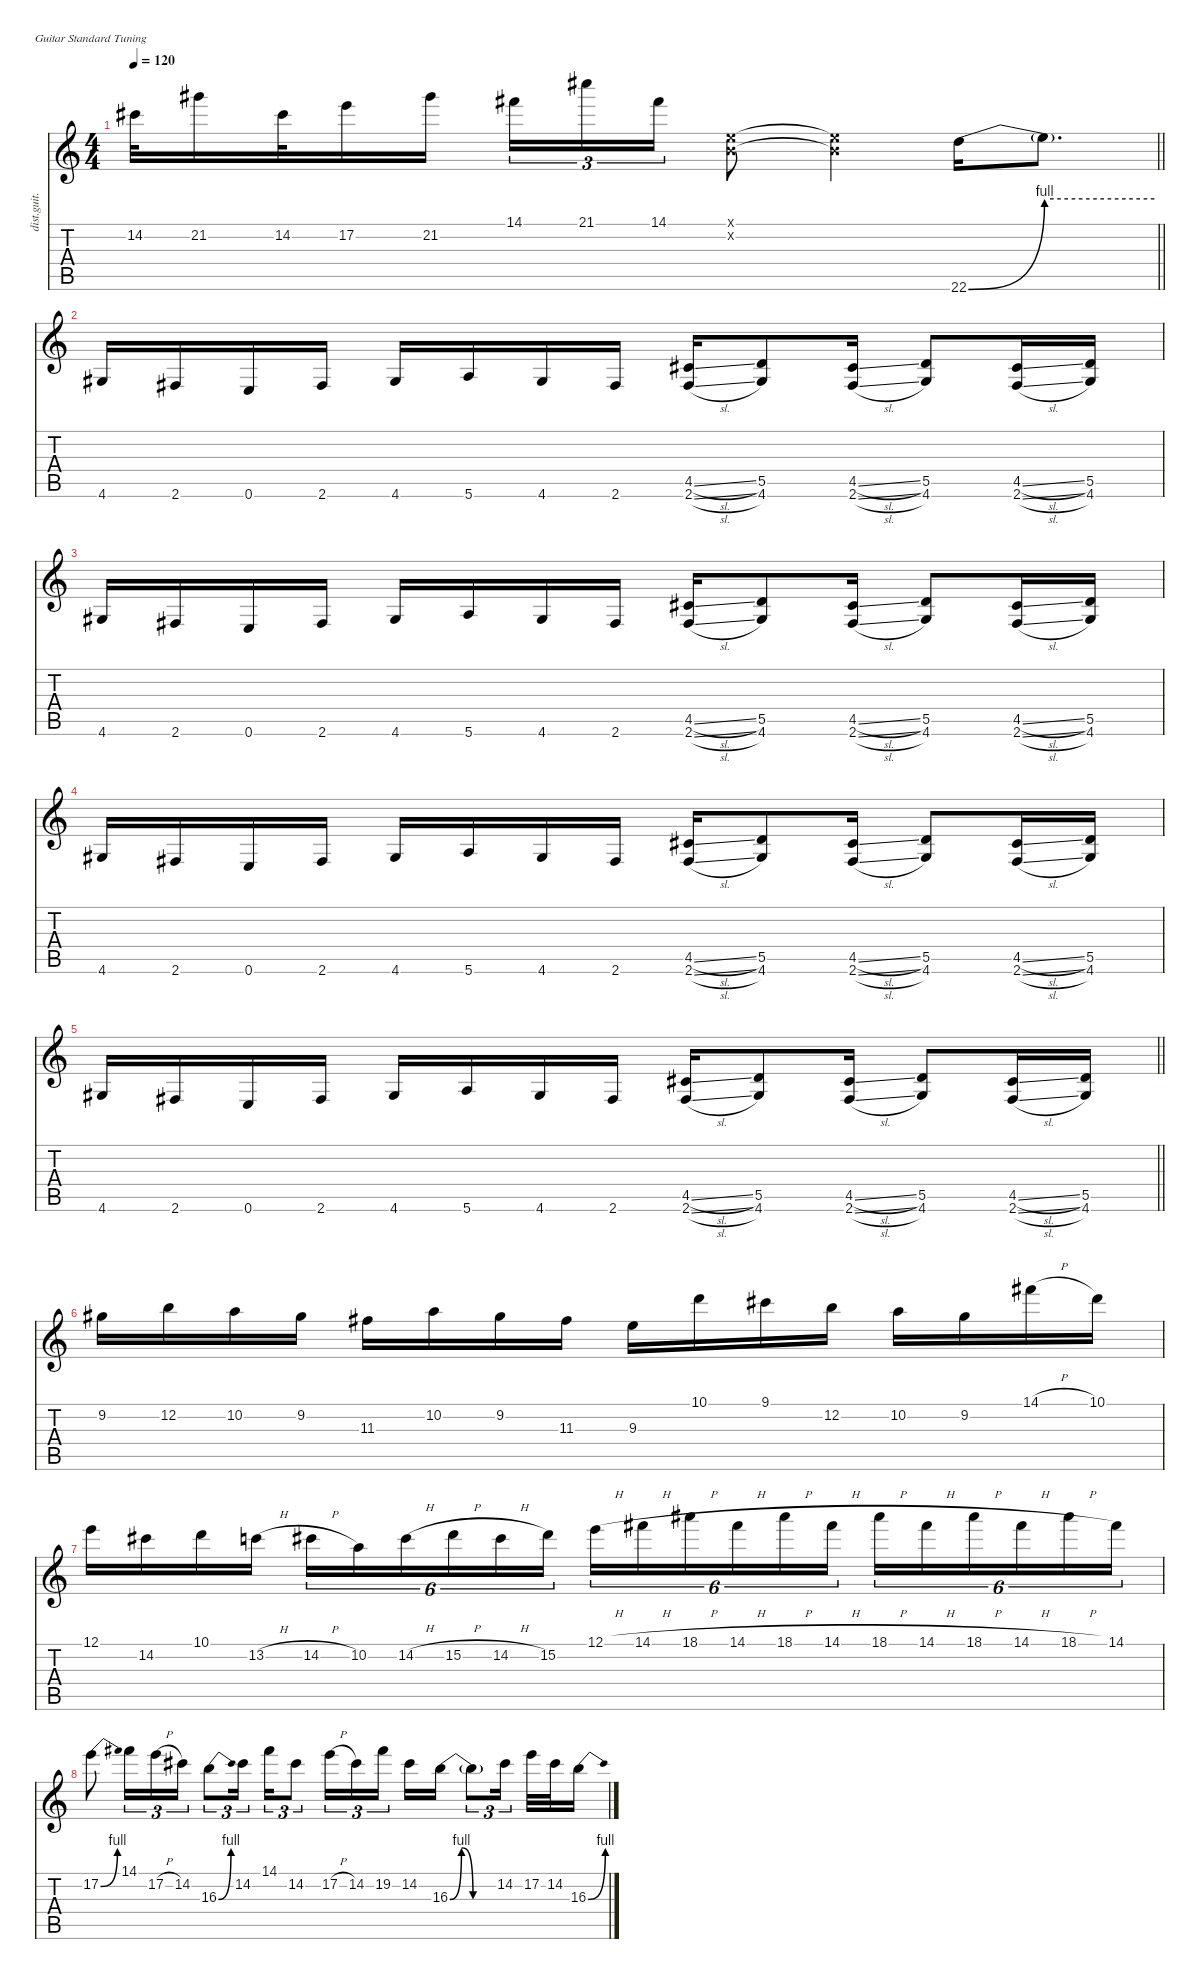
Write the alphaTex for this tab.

\defaultSystemsLayout 4
\hideDynamics
\bracketExtendMode nobrackets
\otherSystemsTrackNameOrientation horizontal
\track ("Guitar 2" "dist.guit.") {defaultSystemsLayout 4 instrument distortionguitar}
\staff {score tabs}
\tuning (E4 B3 G3 D3 A2 E2)
\ts (4 4)
\tempo 120
\clef g2
\barLineRight lightlight
\ks c
14.2{acc #}.32{dy fff beam Down} 21.2{acc #}.16{beam Down} 14.2{acc #}.32{beam Down} 17.2.16{beam Down} 21.2{acc #}.16{beam Down} 14.1{acc #}.16{tu (3 2) beam Down} 21.1{acc #}.16{tu (3 2) beam Down} 14.1{acc #}.16{tu (3 2) beam Down} (0.1{x} 0.2{x}).8{beam Down} (0.1{x t} 0.2{x t}).4{beam Down} 22.6{be (bend 0 0 60 4)}.16{beam Down} 22.6{be (hold 0 4 60 4) t}.8{d beam Down} |
4.6{acc #}.16{dy f beam Up} 2.6{acc #}.16{beam Up} 0.6.16{beam Up} 2.6{acc #}.16{beam Up} 4.6{acc #}.16{beam Up} 5.6.16{beam Up} 4.6{acc #}.16{beam Up} 2.6{acc #}.16{beam Up} (4.5{sl acc #} 2.6{sl acc #}).16{beam Up} (5.5 4.6{acc #}).8{beam Up} (4.5{sl acc #} 2.6{sl acc #}).16{beam Up} (5.5 4.6{acc #}).8{beam Up} (4.5{sl acc #} 2.6{sl acc #}).16{beam Up} (5.5 4.6{acc #}).16{beam Up} |
4.6{acc #}.16{beam Up} 2.6{acc #}.16{beam Up} 0.6.16{beam Up} 2.6{acc #}.16{beam Up} 4.6{acc #}.16{beam Up} 5.6.16{beam Up} 4.6{acc #}.16{beam Up} 2.6{acc #}.16{beam Up} (4.5{sl acc #} 2.6{sl acc #}).16{beam Up} (5.5 4.6{acc #}).8{beam Up} (4.5{sl acc #} 2.6{sl acc #}).16{beam Up} (5.5 4.6{acc #}).8{beam Up} (4.5{sl acc #} 2.6{sl acc #}).16{beam Up} (5.5 4.6{acc #}).16{beam Up} |
4.6{acc #}.16{beam Up} 2.6{acc #}.16{beam Up} 0.6.16{beam Up} 2.6{acc #}.16{beam Up} 4.6{acc #}.16{beam Up} 5.6.16{beam Up} 4.6{acc #}.16{beam Up} 2.6{acc #}.16{beam Up} (4.5{sl acc #} 2.6{sl acc #}).16{beam Up} (5.5 4.6{acc #}).8{beam Up} (4.5{sl acc #} 2.6{sl acc #}).16{beam Up} (5.5 4.6{acc #}).8{beam Up} (4.5{sl acc #} 2.6{sl acc #}).16{beam Up} (5.5 4.6{acc #}).16{beam Up} |
\barLineRight lightlight
4.6{acc #}.16{beam Up} 2.6{acc #}.16{beam Up} 0.6.16{beam Up} 2.6{acc #}.16{beam Up} 4.6{acc #}.16{beam Up} 5.6.16{beam Up} 4.6{acc #}.16{beam Up} 2.6{acc #}.16{beam Up} (4.5{sl acc #} 2.6{sl acc #}).16{beam Up} (5.5 4.6{acc #}).8{beam Up} (4.5{sl acc #} 2.6{sl acc #}).16{beam Up} (5.5 4.6{acc #}).8{beam Up} (4.5{sl acc #} 2.6{sl acc #}).16{beam Up} (5.5 4.6{acc #}).16{beam Up} |
9.2{acc #}.16{dy fff beam Down} 12.2.16{beam Down} 10.2.16{beam Down} 9.2{acc #}.16{beam Down} 11.3{acc #}.16{beam Down} 10.2.16{beam Down} 9.2{acc #}.16{beam Down} 11.3{acc #}.16{beam Down} 9.3.16{beam Down} 10.1.16{beam Down} 9.1{acc #}.16{beam Down} 12.2.16{beam Down} 10.2.16{beam Down} 9.2{acc #}.16{beam Down} 14.1{h acc #}.16{beam Down} 10.1.16{beam Down} |
12.1.16{beam Down} 14.2{acc #}.16{beam Down} 10.1.16{beam Down} 13.2{h}.16{beam Down} 14.2{h acc #}.16{tu (6 4) beam Down} 10.2.16{tu (6 4) beam Down} 14.2{h acc #}.16{tu (6 4) beam Down} 15.2{h}.16{tu (6 4) beam Down} 14.2{h acc #}.16{tu (6 4) beam Down} 15.2.16{tu (6 4) beam Down} 12.1{h}.16{tu (6 4) beam Down} 14.1{h acc #}.16{tu (6 4) beam Down} 18.1{h acc #}.16{tu (6 4) beam Down} 14.1{h acc #}.16{tu (6 4) beam Down} 18.1{h acc #}.16{tu (6 4) beam Down} 14.1{h acc #}.16{tu (6 4) beam Down} 18.1{h acc #}.16{tu (6 4) beam Down} 14.1{h acc #}.16{tu (6 4) beam Down} 18.1{h acc #}.16{tu (6 4) beam Down} 14.1{h acc #}.16{tu (6 4) beam Down} 18.1{h acc #}.16{tu (6 4) beam Down} 14.1{acc #}.16{tu (6 4) beam Down} |
17.2{be (bend 0 0 30 4)}.8{beam Down} 14.1{acc #}.16{tu (3 2) beam Down} 17.2{h}.16{tu (3 2) beam Down} 14.2{acc #}.16{tu (3 2) beam Down} 16.3{be (bend 0 0 30 4)}.8{tu (3 2) beam Down} 14.2{acc #}.16{tu (3 2) beam Down} 14.1{acc #}.16{tu (3 2) beam Down} 14.2{acc #}.8{tu (3 2) beam Down} 17.2{h}.16{tu (3 2) beam Down} 14.2{acc #}.16{tu (3 2) beam Down} 19.2{acc #}.16{tu (3 2) beam Down} 14.2{acc #}.16{beam Down} 16.3{be (bendrelease 0 0 30 4 30 4 60 0)}.16{beam Down} 16.3{be (hold 0 0 60 0) t}.8{tu (3 2) beam Down} 14.2{acc #}.16{tu (3 2) beam Down} 17.2.32{beam Down} 14.2{acc #}.32{beam Down} 16.3{be (bend 0 0 30 4)}.16{beam Down}
